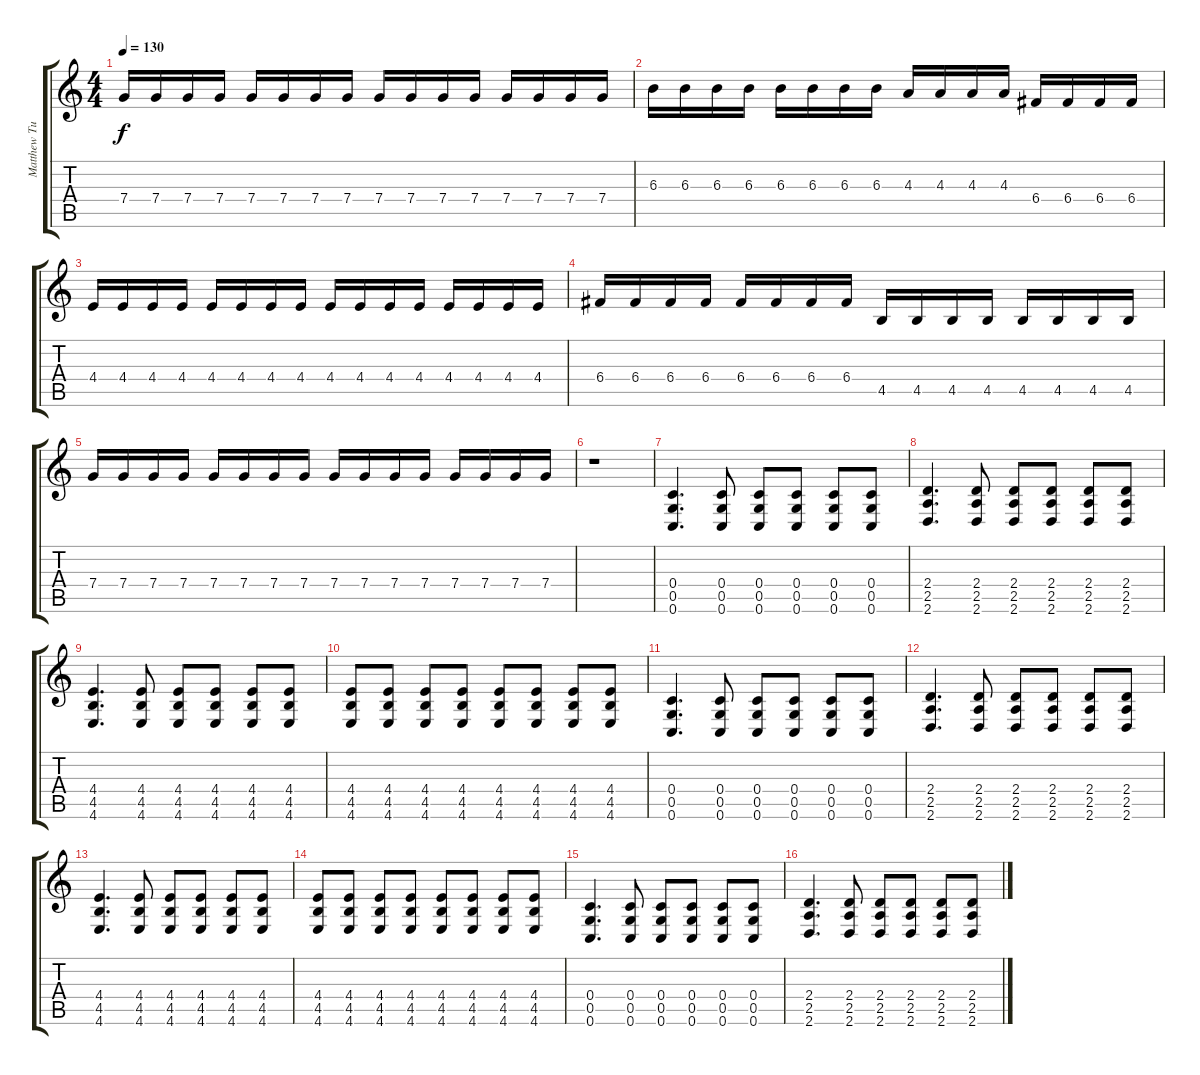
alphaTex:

\track ("Matthew Tuck" "Matthew Tu") {instrument overdrivenguitar}
\staff {score tabs}
\tuning (D4 A3 F3 C3 G2 C2) {hide}
\ts (4 4)
\tempo 130
\clef g2
\ks c
7.4.16{dy f} 7.4.16 7.4.16 7.4.16 7.4.16 7.4.16 7.4.16 7.4.16 7.4.16 7.4.16 7.4.16 7.4.16 7.4.16 7.4.16 7.4.16 7.4.16 |
6.3.16 6.3.16 6.3.16 6.3.16 6.3.16 6.3.16 6.3.16 6.3.16 4.3.16 4.3.16 4.3.16 4.3.16 6.4.16 6.4.16 6.4.16 6.4.16 |
4.4.16 4.4.16 4.4.16 4.4.16 4.4.16 4.4.16 4.4.16 4.4.16 4.4.16 4.4.16 4.4.16 4.4.16 4.4.16 4.4.16 4.4.16 4.4.16 |
6.4.16 6.4.16 6.4.16 6.4.16 6.4.16 6.4.16 6.4.16 6.4.16 4.5.16 4.5.16 4.5.16 4.5.16 4.5.16 4.5.16 4.5.16 4.5.16 |
7.4.16 7.4.16 7.4.16 7.4.16 7.4.16 7.4.16 7.4.16 7.4.16 7.4.16 7.4.16 7.4.16 7.4.16 7.4.16 7.4.16 7.4.16 7.4.16 |
r.1 |
(0.4 0.5 0.6).4{d} (0.4 0.5 0.6).8 (0.4 0.5 0.6).8 (0.4 0.5 0.6).8 (0.4 0.5 0.6).8 (0.4 0.5 0.6).8 |
(2.4 2.5 2.6).4{d} (2.4 2.5 2.6).8 (2.4 2.5 2.6).8 (2.4 2.5 2.6).8 (2.4 2.5 2.6).8 (2.4 2.5 2.6).8 |
(4.4 4.5 4.6).4{d} (4.4 4.5 4.6).8 (4.4 4.5 4.6).8 (4.4 4.5 4.6).8 (4.4 4.5 4.6).8 (4.4 4.5 4.6).8 |
(4.4 4.5 4.6).8 (4.4 4.5 4.6).8 (4.4 4.5 4.6).8 (4.4 4.5 4.6).8 (4.4 4.5 4.6).8 (4.4 4.5 4.6).8 (4.4 4.5 4.6).8 (4.4 4.5 4.6).8 |
(0.4 0.5 0.6).4{d} (0.4 0.5 0.6).8 (0.4 0.5 0.6).8 (0.4 0.5 0.6).8 (0.4 0.5 0.6).8 (0.4 0.5 0.6).8 |
(2.4 2.5 2.6).4{d} (2.4 2.5 2.6).8 (2.4 2.5 2.6).8 (2.4 2.5 2.6).8 (2.4 2.5 2.6).8 (2.4 2.5 2.6).8 |
(4.4 4.5 4.6).4{d} (4.4 4.5 4.6).8 (4.4 4.5 4.6).8 (4.4 4.5 4.6).8 (4.4 4.5 4.6).8 (4.4 4.5 4.6).8 |
(4.4 4.5 4.6).8 (4.4 4.5 4.6).8 (4.4 4.5 4.6).8 (4.4 4.5 4.6).8 (4.4 4.5 4.6).8 (4.4 4.5 4.6).8 (4.4 4.5 4.6).8 (4.4 4.5 4.6).8 |
(0.4 0.5 0.6).4{d} (0.4 0.5 0.6).8 (0.4 0.5 0.6).8 (0.4 0.5 0.6).8 (0.4 0.5 0.6).8 (0.4 0.5 0.6).8 |
(2.4 2.5 2.6).4{d} (2.4 2.5 2.6).8 (2.4 2.5 2.6).8 (2.4 2.5 2.6).8 (2.4 2.5 2.6).8 (2.4 2.5 2.6).8
